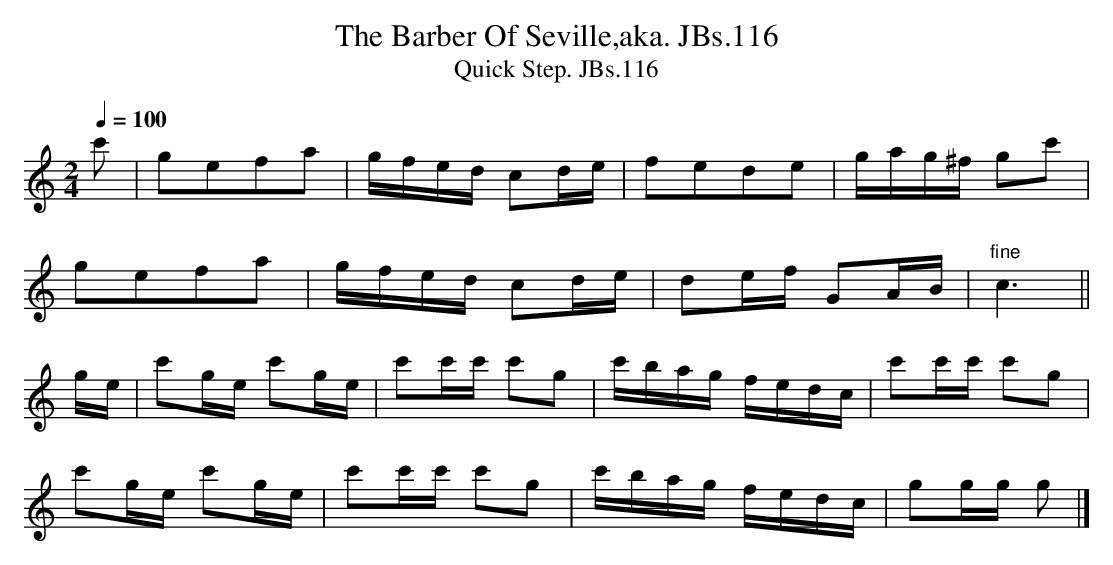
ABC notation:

X:1
T:Barber Of Seville,aka. JBs.116, The
T:Quick Step. JBs.116
M:2/4
L:1/16
Q:1/4=100
K:C
c'2|g2e2f2a2|gfed c2de|f2e2d2e2|gag^f g2c'2|
g2e2f2a2|gfed c2de|d2ef G2AB|"fine"c6||
ge|c'2ge c'2ge|c'2c'c' c'2g2|c'bag fedc|c'2c'c' c'2g2|
c'2ge c'2ge|c'2c'c' c'2g2|c'bag fedc|g2gg g2 |]
